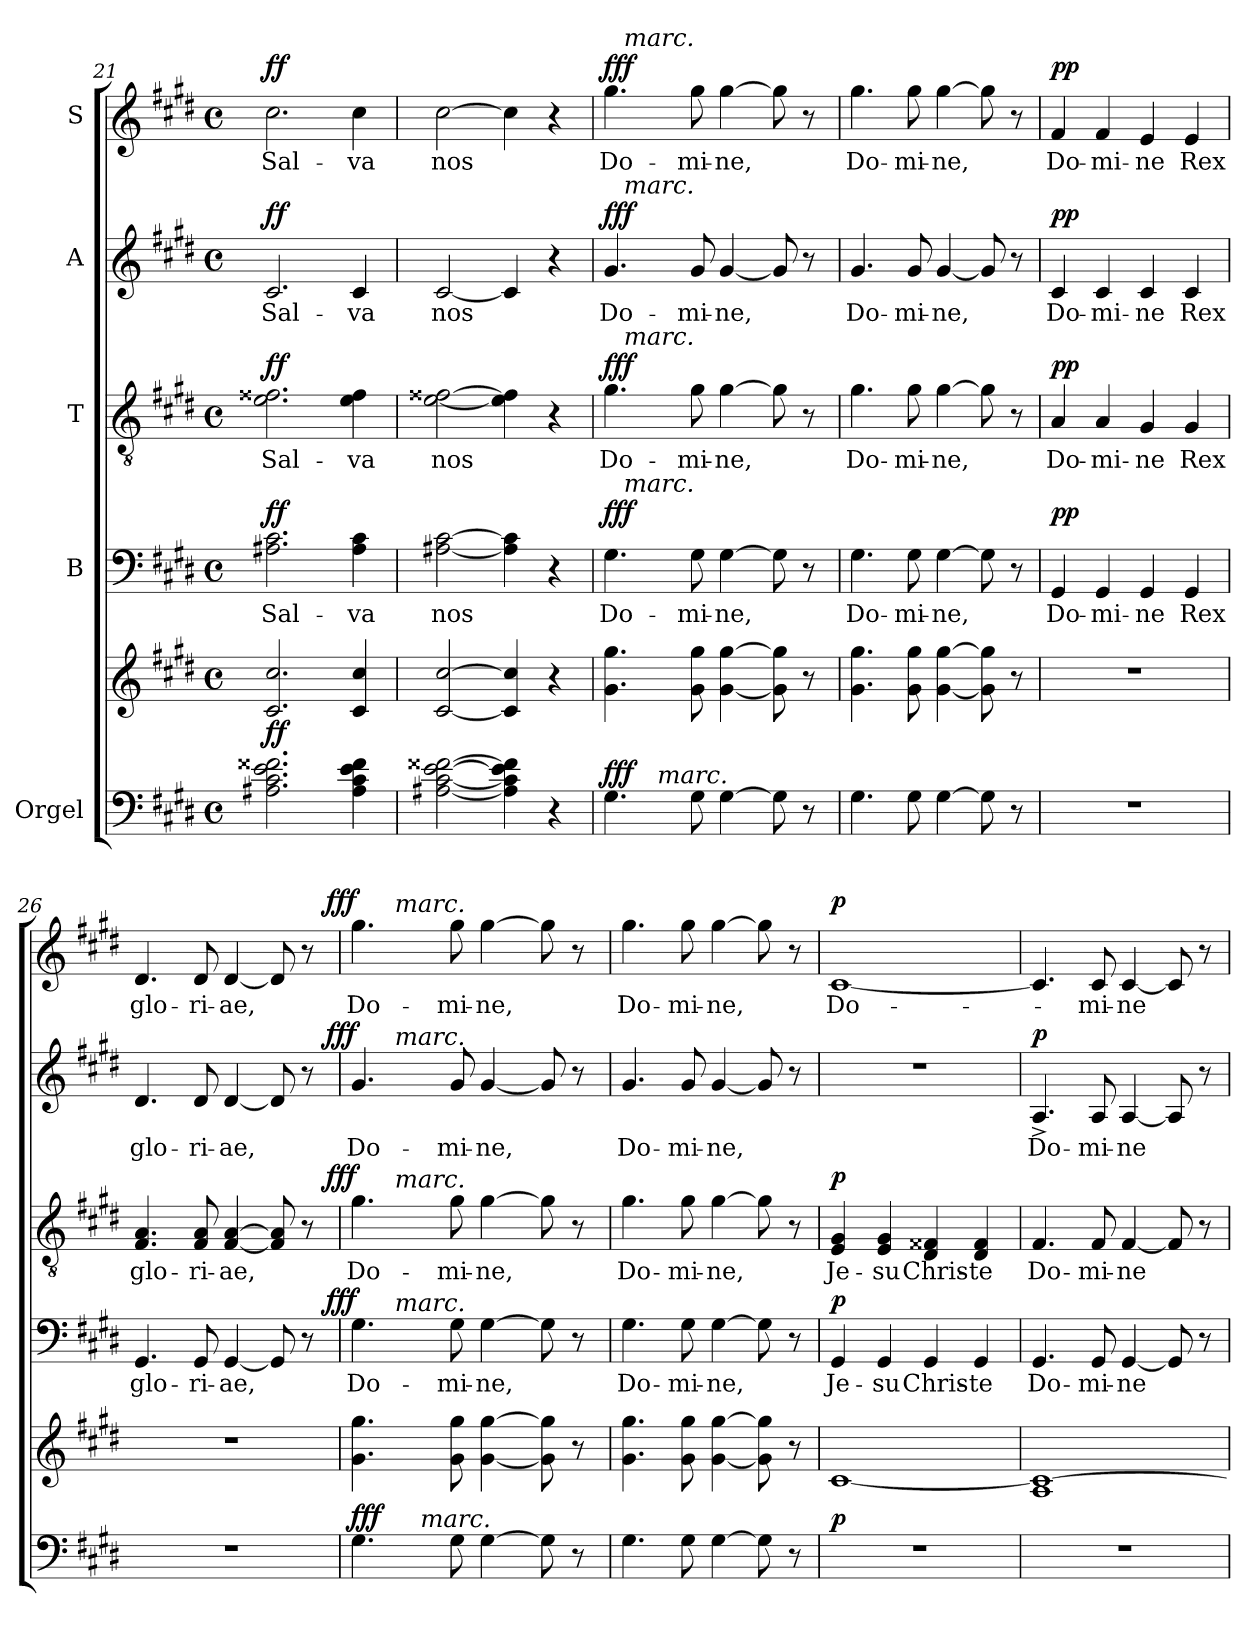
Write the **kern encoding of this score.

**kern	**kern	**dynam	**kern	**text	**dynam	**kern	**text	**dynam	**kern	**text	**dynam	**kern	**text	**dynam
*part5	*part5	*part5	*part4	*part4	*part4	*part3	*part3	*part3	*part2	*part2	*part2	*part1	*part1	*part1
*staff6	*staff5	*staff5/6	*staff4	*staff4	*staff4	*staff3	*staff3	*staff3	*staff2	*staff2	*staff2	*staff1	*staff1	*staff1
*I"Orgel	*	*	*I"B	*	*	*I"T	*	*	*I"A	*	*	*I"S	*	*
!!LO:PB:g=z
*clefF4	*clefG2	*	*clefF4	*	*	*clefGv2	*	*	*clefG2	*	*	*clefG2	*	*
*k[f#c#g#d#]	*k[f#c#g#d#]	*	*k[f#c#g#d#]	*	*	*k[f#c#g#d#]	*	*	*k[f#c#g#d#]	*	*	*k[f#c#g#d#]	*	*
*c#:	*c#:	*	*c#:	*	*	*c#:	*	*	*c#:	*	*	*c#:	*	*
*M4/4	*M4/4	*	*M4/4	*	*	*M4/4	*	*	*M4/4	*	*	*M4/4	*	*
*met(c)	*met(c)	*	*met(c)	*	*	*met(c)	*	*	*met(c)	*	*	*met(c)	*	*
=21	=21	=21	=21	=21	=21	=21	=21	=21	=21	=21	=21	=21	=21	=21
!	!	!LO:DY:b	!	!	!LO:DY:a	!	!	!LO:DY:a	!	!	!LO:DY:a	!	!	!LO:DY:a
2.A#X\ 2.c#\ 2.e\ 2.f##X\	2.c#/ 2.cc#/	ff	2.A#X\ 2.c#\	Sal-	ff	2.e\ 2.f##X\	Sal-	ff	2.c#/	Sal-	ff	2.cc#\	Sal-	ff
4A#\ 4c#\ 4e\ 4f##\	4c#/ 4cc#/	.	4A#\ 4c#\	-va	.	4e\ 4f##\	-va	.	4c#/	-va	.	4cc#\	-va	.
=22	=22	=22	=22	=22	=22	=22	=22	=22	=22	=22	=22	=22	=22	=22
[2A#X\ [2c#\ [2e\ [2f##X\	[2c#/ [2cc#/	.	[2A#X\ [2c#\	nos	.	[2e\ [2f##X\	nos	.	[2c#/	nos	.	[2cc#\	nos	.
4A#\] 4c#\] 4e\] 4f##\]	4c#/] 4cc#/]	.	4A#\] 4c#\]	.	.	4e\] 4f##\]	.	.	4c#/]	.	.	4cc#\]	.	.
4r	4r	.	4r	.	.	4r	.	.	4r	.	.	4r	.	.
=23	=23	=23	=23	=23	=23	=23	=23	=23	=23	=23	=23	=23	=23	=23
!	!	!LO:DY:a=2	!	!	!LO:DY:a	!	!	!LO:DY:a	!	!	!LO:DY:a	!	!	!LO:DY:a
*^	*	*	*^	*	*	*^	*	*	*^	*	*	*^	*	*
4.G#\	8..ryy	4.g#\ 4.gg#\	fff	4.G#\	16ryy	Do-	fff	4.g#\	16ryy	Do-	fff	4.g#/	16ryy	Do-	fff	4.gg#\	16ryy	Do-	fff
!	!	!	!	!	!	!	!	!	!	!	!	!	!	!	!	!	!LO:TX:a:i:t=marc.	!	!
!	!	!	!	!	!	!	!	!	!	!	!	!	!LO:TX:a:i:t=marc.	!	!	!	!	!	!
!	!	!	!	!	!	!	!	!	!LO:TX:a:i:t=marc.	!	!	!	!	!	!	!	!	!	!
!	!	!	!	!	!LO:TX:a:i:t=marc.	!	!	!	!	!	!	!	!	!	!	!	!	!	!
.	.	.	.	.	2...ryy	.	.	.	2...ryy	.	.	.	2...ryy	.	.	.	2...ryy	.	.
!	!LO:TX:a:i:t=marc.	!	!	!	!	!	!	!	!	!	!	!	!	!	!	!	!	!	!
.	2ryy	.	.	.	.	.	.	.	.	.	.	.	.	.	.	.	.	.	.
8G#\	.	8g#\ 8gg#\	.	8G#\	.	-mi-	.	8g#\	.	-mi-	.	8g#/	.	-mi-	.	8gg#\	.	-mi-	.
[4G#\	.	[4g#\ [4gg#\	.	[4G#\	.	-ne,	.	[4g#\	.	-ne,	.	[4g#/	.	-ne,	.	[4gg#\	.	-ne,	.
.	4ryy	.	.	.	.	.	.	.	.	.	.	.	.	.	.	.	.	.	.
8G#\]	.	8g#\] 8gg#\]	.	8G#\]	.	.	.	8g#\]	.	.	.	8g#/]	.	.	.	8gg#\]	.	.	.
8r	.	8r	.	8r	.	.	.	8r	.	.	.	8r	.	.	.	8r	.	.	.
.	32ryy	.	.	.	.	.	.	.	.	.	.	.	.	.	.	.	.	.	.
*	*	*	*	*v	*v	*	*	*	*	*	*	*v	*v	*	*	*v	*v	*	*
*v	*v	*	*	*	*	*	*v	*v	*	*	*	*	*	*	*	*
=24	=24	=24	=24	=24	=24	=24	=24	=24	=24	=24	=24	=24	=24	=24
4.G#\	4.g#\ 4.gg#\	.	4.G#\	Do-	.	4.g#\	Do-	.	4.g#/	Do-	.	4.gg#\	Do-	.
8G#\	8g#\ 8gg#\	.	8G#\	-mi-	.	8g#\	-mi-	.	8g#/	-mi-	.	8gg#\	-mi-	.
[4G#\	[4g#\ [4gg#\	.	[4G#\	-ne,	.	[4g#\	-ne,	.	[4g#/	-ne,	.	[4gg#\	-ne,	.
8G#\]	8g#\] 8gg#\]	.	8G#\]	.	.	8g#\]	.	.	8g#/]	.	.	8gg#\]	.	.
8r	8r	.	8r	.	.	8r	.	.	8r	.	.	8r	.	.
=25	=25	=25	=25	=25	=25	=25	=25	=25	=25	=25	=25	=25	=25	=25
!	!	!	!	!	!LO:DY:a	!	!	!LO:DY:a	!	!	!LO:DY:a	!	!	!LO:DY:a
1r	1r	.	4GG#/	Do-	pp	4A/	Do-	pp	4c#/	Do-	pp	4f#/	Do-	pp
.	.	.	4GG#/	-mi-	.	4A/	-mi-	.	4c#/	-mi-	.	4f#/	-mi-	.
.	.	.	4GG#/	-ne	.	4G#/	-ne	.	4c#/	-ne	.	4e/	-ne	.
.	.	.	4GG#/	Rex	.	4G#/	Rex	.	4c#/	Rex	.	4e/	Rex	.
!!LO:LB:g=z
=26	=26	=26	=26	=26	=26	=26	=26	=26	=26	=26	=26	=26	=26	=26
*	*	*	*^	*	*	*^	*	*	*^	*	*	*^	*	*
1r	1r	.	4.GG#/	2ryy	glo-	.	4.F#/ 4.A/	2ryy	glo-	.	4.d#/	2ryy	glo-	.	4.d#/	2ryy	glo-	.
.	.	.	8GG#/	.	-ri-	.	8F#/ 8A/	.	-ri-	.	8d#/	.	-ri-	.	8d#/	.	-ri-	.
.	.	.	[4GG#/	4...ryy	-ae,	.	[4F#/ [4A/	4...ryy	-ae,	.	[4d#/	4...ryy	-ae,	.	[4d#/	4...ryy	-ae,	.
.	.	.	8GG#/]	.	.	.	8F#/] 8A/]	.	.	.	8d#/]	.	.	.	8d#/]	.	.	.
.	.	.	8r	.	.	.	8r	.	.	.	8r	.	.	.	8r	.	.	.
!	!	!	!	!	!	!LO:DY:a	!	!	!	!LO:DY:a	!	!	!	!LO:DY:a	!	!	!	!LO:DY:a
.	.	.	.	32ryy	.	fff	.	32ryy	.	fff	.	32ryy	.	fff	.	32ryy	.	fff
=27	=27	=27	=27	=27	=27	=27	=27	=27	=27	=27	=27	=27	=27	=27	=27	=27	=27	=27
!	!	!LO:DY:a=2	!	!	!	!	!	!	!	!	!	!	!	!	!	!	!	!
*^	*	*	*	*	*	*	*	*	*	*	*	*	*	*	*	*	*	*
4.G#\	4ryy	4.g#\ 4.gg#\	fff	4.G#\	8ryy	Do-	.	4.g#\	8ryy	Do-	.	4.g#/	8ryy	Do-	.	4.gg#\	8ryy	Do-	.
.	.	.	.	.	32ryy	.	.	.	32ryy	.	.	.	32ryy	.	.	.	32ryy	.	.
!	!	!	!	!	!	!	!	!	!	!	!	!	!	!	!	!	!LO:TX:a:i:t=marc.	!	!
!	!	!	!	!	!	!	!	!	!	!	!	!	!LO:TX:a:i:t=marc.	!	!	!	!	!	!
!	!	!	!	!	!	!	!	!	!LO:TX:a:i:t=marc.	!	!	!	!	!	!	!	!	!	!
!	!	!	!	!	!LO:TX:a:i:t=marc.	!	!	!	!	!	!	!	!	!	!	!	!	!	!
.	.	.	.	.	2ryy	.	.	.	2ryy	.	.	.	2ryy	.	.	.	2ryy	.	.
!	!LO:TX:a:i:t=marc.	!	!	!	!	!	!	!	!	!	!	!	!	!	!	!	!	!	!
.	2.ryy	.	.	.	.	.	.	.	.	.	.	.	.	.	.	.	.	.	.
8G#\	.	8g#\ 8gg#\	.	8G#\	.	-mi-	.	8g#\	.	-mi-	.	8g#/	.	-mi-	.	8gg#\	.	-mi-	.
[4G#\	.	[4g#\ [4gg#\	.	[4G#\	.	-ne,	.	[4g#\	.	-ne,	.	[4g#/	.	-ne,	.	[4gg#\	.	-ne,	.
.	.	.	.	.	4ryy	.	.	.	4ryy	.	.	.	4ryy	.	.	.	4ryy	.	.
8G#\]	.	8g#\] 8gg#\]	.	8G#\]	.	.	.	8g#\]	.	.	.	8g#/]	.	.	.	8gg#\]	.	.	.
8r	.	8r	.	8r	.	.	.	8r	.	.	.	8r	.	.	.	8r	.	.	.
.	.	.	.	.	16.ryy	.	.	.	16.ryy	.	.	.	16.ryy	.	.	.	16.ryy	.	.
*	*	*	*	*v	*v	*	*	*	*	*	*	*v	*v	*	*	*v	*v	*	*
*v	*v	*	*	*	*	*	*v	*v	*	*	*	*	*	*	*	*
=28	=28	=28	=28	=28	=28	=28	=28	=28	=28	=28	=28	=28	=28	=28
4.G#\	4.g#\ 4.gg#\	.	4.G#\	Do-	.	4.g#\	Do-	.	4.g#/	Do-	.	4.gg#\	Do-	.
8G#\	8g#\ 8gg#\	.	8G#\	-mi-	.	8g#\	-mi-	.	8g#/	-mi-	.	8gg#\	-mi-	.
[4G#\	[4g#\ [4gg#\	.	[4G#\	-ne,	.	[4g#\	-ne,	.	[4g#/	-ne,	.	[4gg#\	-ne,	.
8G#\]	8g#\] 8gg#\]	.	8G#\]	.	.	8g#\]	.	.	8g#/]	.	.	8gg#\]	.	.
8r	8r	.	8r	.	.	8r	.	.	8r	.	.	8r	.	.
=29	=29	=29	=29	=29	=29	=29	=29	=29	=29	=29	=29	=29	=29	=29
!	!	!LO:DY:a=2	!	!	!LO:DY:a	!	!	!LO:DY:a	!	!	!	!	!	!LO:DY:a
1r	[1c#	p	4GG#/	Je-	p	4E/ 4G#/	Je-	p	1r	.	.	[1c#	Do-	p
.	.	.	4GG#/	-su	.	4E/ 4G#/	-su	.	.	.	.	.	.	.
.	.	.	4GG#/	Chris-	.	4D#/ 4F##X/	Chris-	.	.	.	.	.	.	.
.	.	.	4GG#/	-te	.	4D#/ 4F##/	-te	.	.	.	.	.	.	.
=30	=30	=30	=30	=30	=30	=30	=30	=30	=30	=30	=30	=30	=30	=30
!	!	!	!	!	!	!	!	!	!	!	!LO:DY:a	!	!	!
1r	1A 1c#_	.	4.GG#/	Do-	.	4.F#/	Do-	.	4.A^>/	Do-	p	4.c#/]	.	.
.	.	.	8GG#/	-mi-	.	8F#/	-mi-	.	8A/	-mi-	.	8c#/	-mi-	.
.	.	.	[4GG#/	-ne	.	[4F#/	-ne	.	[4A/	-ne	.	[4c#/	-ne	.
.	.	.	8GG#/]	.	.	8F#/]	.	.	8A/]	.	.	8c#/]	.	.
.	.	.	8r	.	.	8r	.	.	8r	.	.	8r	.	.
=	=	=	=	=	=	=	=	=	=	=	=	=	=	=
*-	*-	*-	*-	*-	*-	*-	*-	*-	*-	*-	*-	*-	*-	*-
